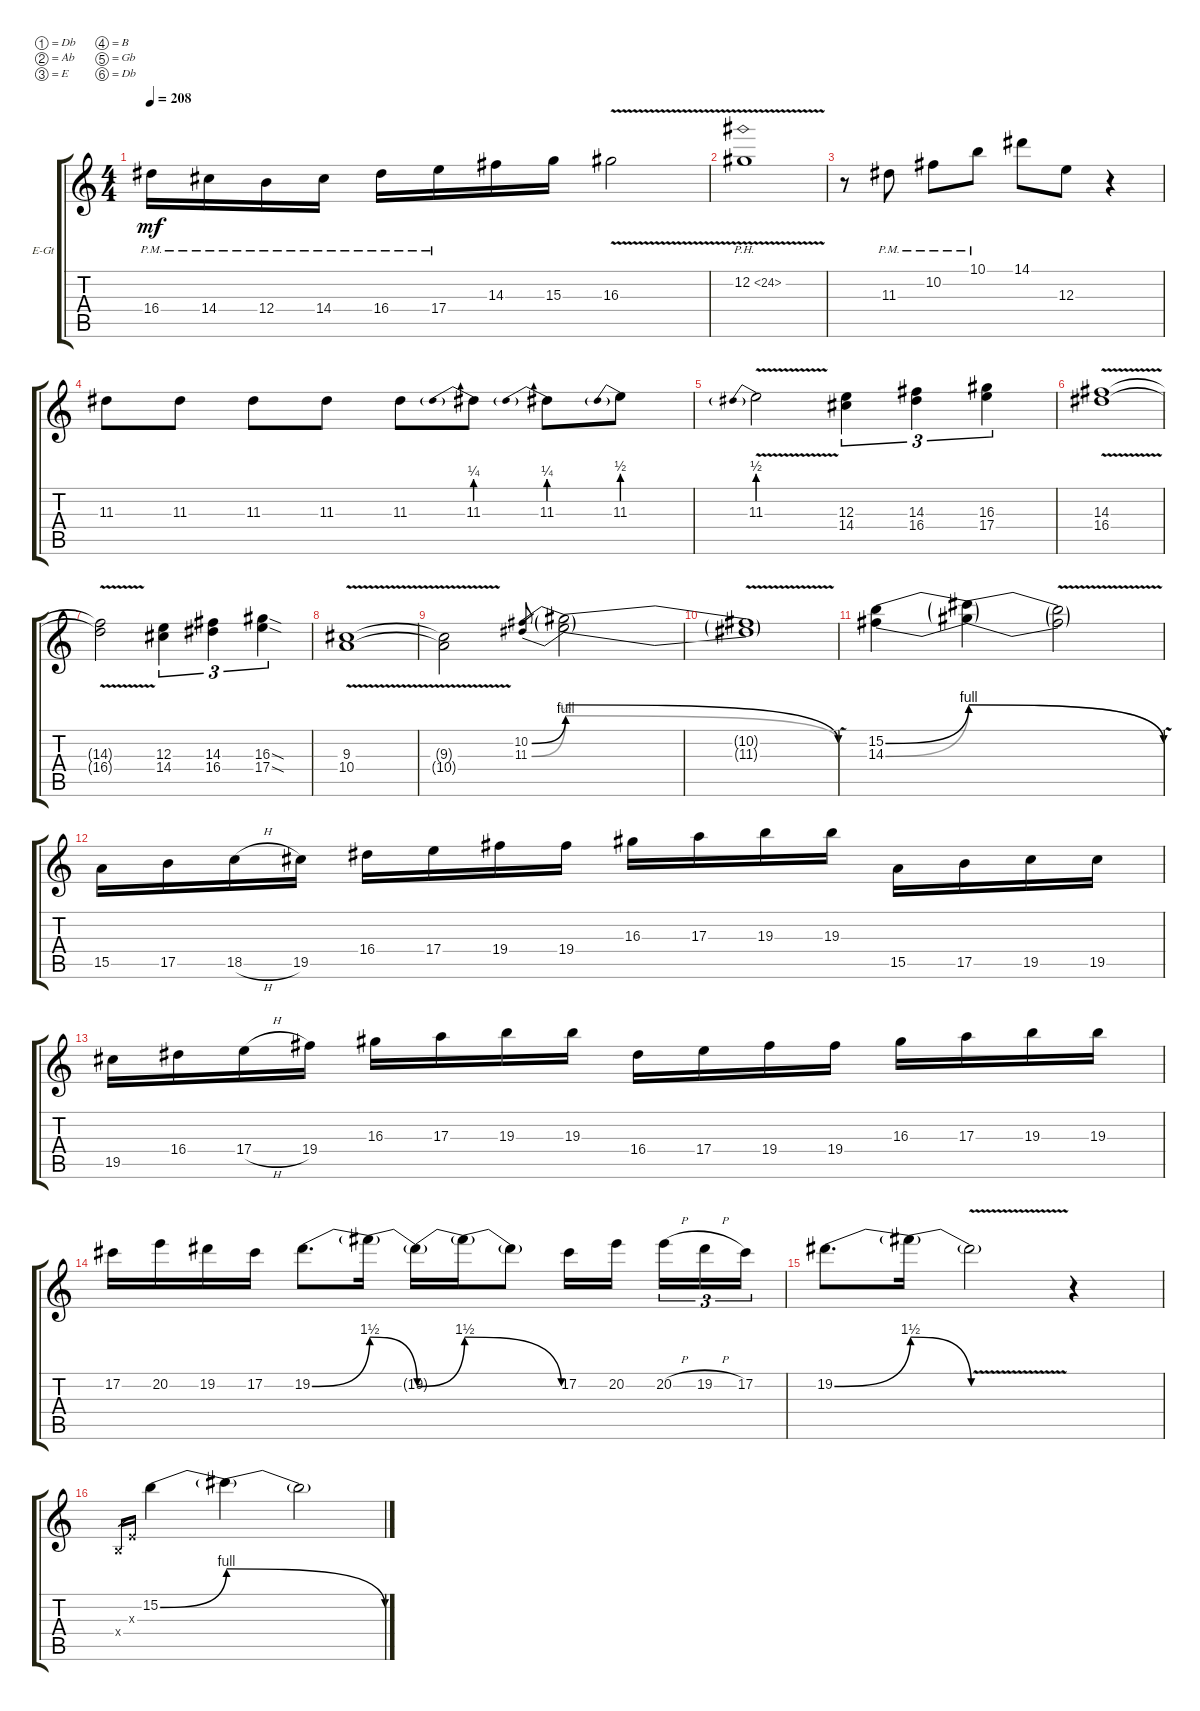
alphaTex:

\defaultSystemsLayout 4
\bracketExtendMode groupsimilarinstruments
\firstSystemTrackNameOrientation horizontal
\otherSystemsTrackNameOrientation horizontal
\track ("Oli" "E-Gt") {instrument distortionguitar}
\staff {score tabs}
\tuning (Db4 Ab3 E3 B2 Gb2 Db2)
\ts (4 4)
\tempo 208
\clef g2
\ks c
16.4{pm}.16{dy mf} 14.4{pm}.16 12.4{pm}.16 14.4{pm}.16 16.4{pm}.16 17.4{pm}.16 14.3.16 15.3.16 16.3{v}.2 |
12.2{ph 12 v}.1 |
r.8 11.3{pm}.8 10.2{pm}.8 10.1{pm}.8 14.1.8 12.3.8 r.4 |
11.3.8 11.3.8 11.3.8 11.3.8 11.3.8 11.3{be (prebend 0 1 60 1)}.8 11.3{be (prebend 0 1 60 1)}.8 11.3{be (prebend 0 2 60 2)}.8 |
11.3{be (prebend 0 2 60 2) v}.2 (12.3 14.4).4{tu (3 2)} (14.3 16.4).4{tu (3 2)} (16.3 17.4).4{tu (3 2)} |
(14.3{v} 16.4{v}).1 |
(14.3{v t} 16.4{v t}).2 (12.3 14.4).4{tu (3 2)} (14.3 16.4).4{tu (3 2)} (16.3{sod} 17.4{sod}).4{tu (3 2)} |
(9.3{v} 10.4{v}).1 |
(9.3{v t} 10.4{v t}).2 (10.2{be (bend 0 0 9 4)} 11.3{be (bend 0 0 6.6 2)}).8{gr} (10.2{be (release 0 4 15 0) t} 11.3{be (release 0 2 15 0) t}).2 |
(10.2{v t} 11.3{v t}).1 |
(14.3{be (bend 0 0 15 4)} 15.2{be (bend 0 0 15 4)}).4 (15.2{be (release 0 4 15 0) t} 14.3{be (release 0 4 15 0) t}).4 (14.3{v t} 15.2{v t}).2 |
15.5.16 17.5.16 18.5{h}.16 19.5.16 16.4.16 17.4.16 19.4.16 19.4.16 16.3.16 17.3.16 19.3.16 19.3.16 15.5.16 17.5.16 19.5.16 19.5.16 |
19.5.16 16.4.16 17.4{h}.16 19.4.16 16.3.16 17.3.16 19.3.16 19.3.16 16.4.16 17.4.16 19.4.16 19.4.16 16.3.16 17.3.16 19.3.16 19.3.16 |
17.2.16 20.2.16 19.2.16 17.2.16 19.2{be (bend 0 0 15 6)}.8{d} 19.2{be (release 0 6 16.2 0) t}.16 19.2{be (bend 0 0 12.6 6) t}.16 19.2{be (release 0 6 15 0) t}.16 19.2{t}.8 17.2.16 20.2.16 20.2{h}.16{tu (3 2)} 19.2{h}.16{tu (3 2)} 17.2.16{tu (3 2)} |
19.2{be (bend 0 0 14.399999999999999 6)}.8{d} 19.2{be (release 0 6 13.2 0) t}.16 19.2{v t}.2 r.4 |
0.4{x}.16{gr} 0.3{x}.16{gr} 15.2{be (bend 0 0 11.4 4)}.4 15.2{be (release 0 4 15 0) t}.4 15.2{t}.2
